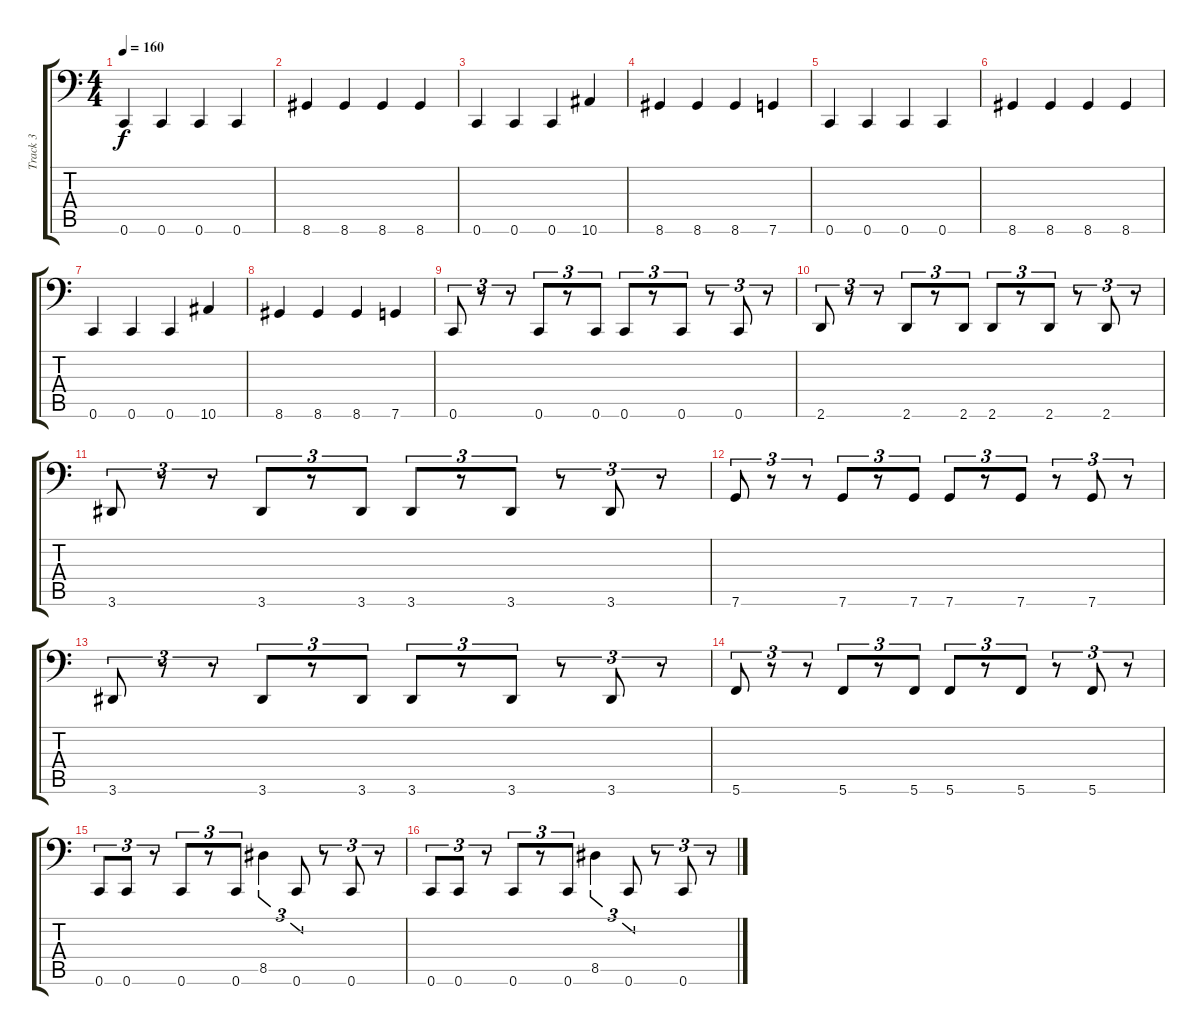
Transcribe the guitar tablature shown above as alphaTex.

\track ("Track 3" "Track 3") {instrument electricbassfinger}
\staff {score tabs}
\tuning (D3 A2 F2 C2 G1 C1) {hide}
\ts (4 4)
\tempo 160
\clef f4
\ks c
0.6.4{dy f} 0.6.4 0.6.4 0.6.4 |
8.6.4 8.6.4 8.6.4 8.6.4 |
0.6.4 0.6.4 0.6.4 10.6.4 |
8.6.4 8.6.4 8.6.4 7.6.4 |
0.6.4 0.6.4 0.6.4 0.6.4 |
8.6.4 8.6.4 8.6.4 8.6.4 |
0.6.4 0.6.4 0.6.4 10.6.4 |
8.6.4 8.6.4 8.6.4 7.6.4 |
0.6.8{tu (3 2)} r.8{tu (3 2)} r.8{tu (3 2)} 0.6.8{tu (3 2)} r.8{tu (3 2)} 0.6.8{tu (3 2)} 0.6.8{tu (3 2)} r.8{tu (3 2)} 0.6.8{tu (3 2)} r.8{tu (3 2)} 0.6.8{tu (3 2)} r.8{tu (3 2)} |
2.6.8{tu (3 2)} r.8{tu (3 2)} r.8{tu (3 2)} 2.6.8{tu (3 2)} r.8{tu (3 2)} 2.6.8{tu (3 2)} 2.6.8{tu (3 2)} r.8{tu (3 2)} 2.6.8{tu (3 2)} r.8{tu (3 2)} 2.6.8{tu (3 2)} r.8{tu (3 2)} |
3.6.8{tu (3 2)} r.8{tu (3 2)} r.8{tu (3 2)} 3.6.8{tu (3 2)} r.8{tu (3 2)} 3.6.8{tu (3 2)} 3.6.8{tu (3 2)} r.8{tu (3 2)} 3.6.8{tu (3 2)} r.8{tu (3 2)} 3.6.8{tu (3 2)} r.8{tu (3 2)} |
7.6.8{tu (3 2)} r.8{tu (3 2)} r.8{tu (3 2)} 7.6.8{tu (3 2)} r.8{tu (3 2)} 7.6.8{tu (3 2)} 7.6.8{tu (3 2)} r.8{tu (3 2)} 7.6.8{tu (3 2)} r.8{tu (3 2)} 7.6.8{tu (3 2)} r.8{tu (3 2)} |
3.6.8{tu (3 2)} r.8{tu (3 2)} r.8{tu (3 2)} 3.6.8{tu (3 2)} r.8{tu (3 2)} 3.6.8{tu (3 2)} 3.6.8{tu (3 2)} r.8{tu (3 2)} 3.6.8{tu (3 2)} r.8{tu (3 2)} 3.6.8{tu (3 2)} r.8{tu (3 2)} |
5.6.8{tu (3 2)} r.8{tu (3 2)} r.8{tu (3 2)} 5.6.8{tu (3 2)} r.8{tu (3 2)} 5.6.8{tu (3 2)} 5.6.8{tu (3 2)} r.8{tu (3 2)} 5.6.8{tu (3 2)} r.8{tu (3 2)} 5.6.8{tu (3 2)} r.8{tu (3 2)} |
0.6.8{tu (3 2)} 0.6.8{tu (3 2)} r.8{tu (3 2)} 0.6.8{tu (3 2)} r.8{tu (3 2)} 0.6.8{tu (3 2)} 8.5.4{tu (3 2)} 0.6.8{tu (3 2)} r.8{tu (3 2)} 0.6.8{tu (3 2)} r.8{tu (3 2)} |
0.6.8{tu (3 2)} 0.6.8{tu (3 2)} r.8{tu (3 2)} 0.6.8{tu (3 2)} r.8{tu (3 2)} 0.6.8{tu (3 2)} 8.5.4{tu (3 2)} 0.6.8{tu (3 2)} r.8{tu (3 2)} 0.6.8{tu (3 2)} r.8{tu (3 2)}
